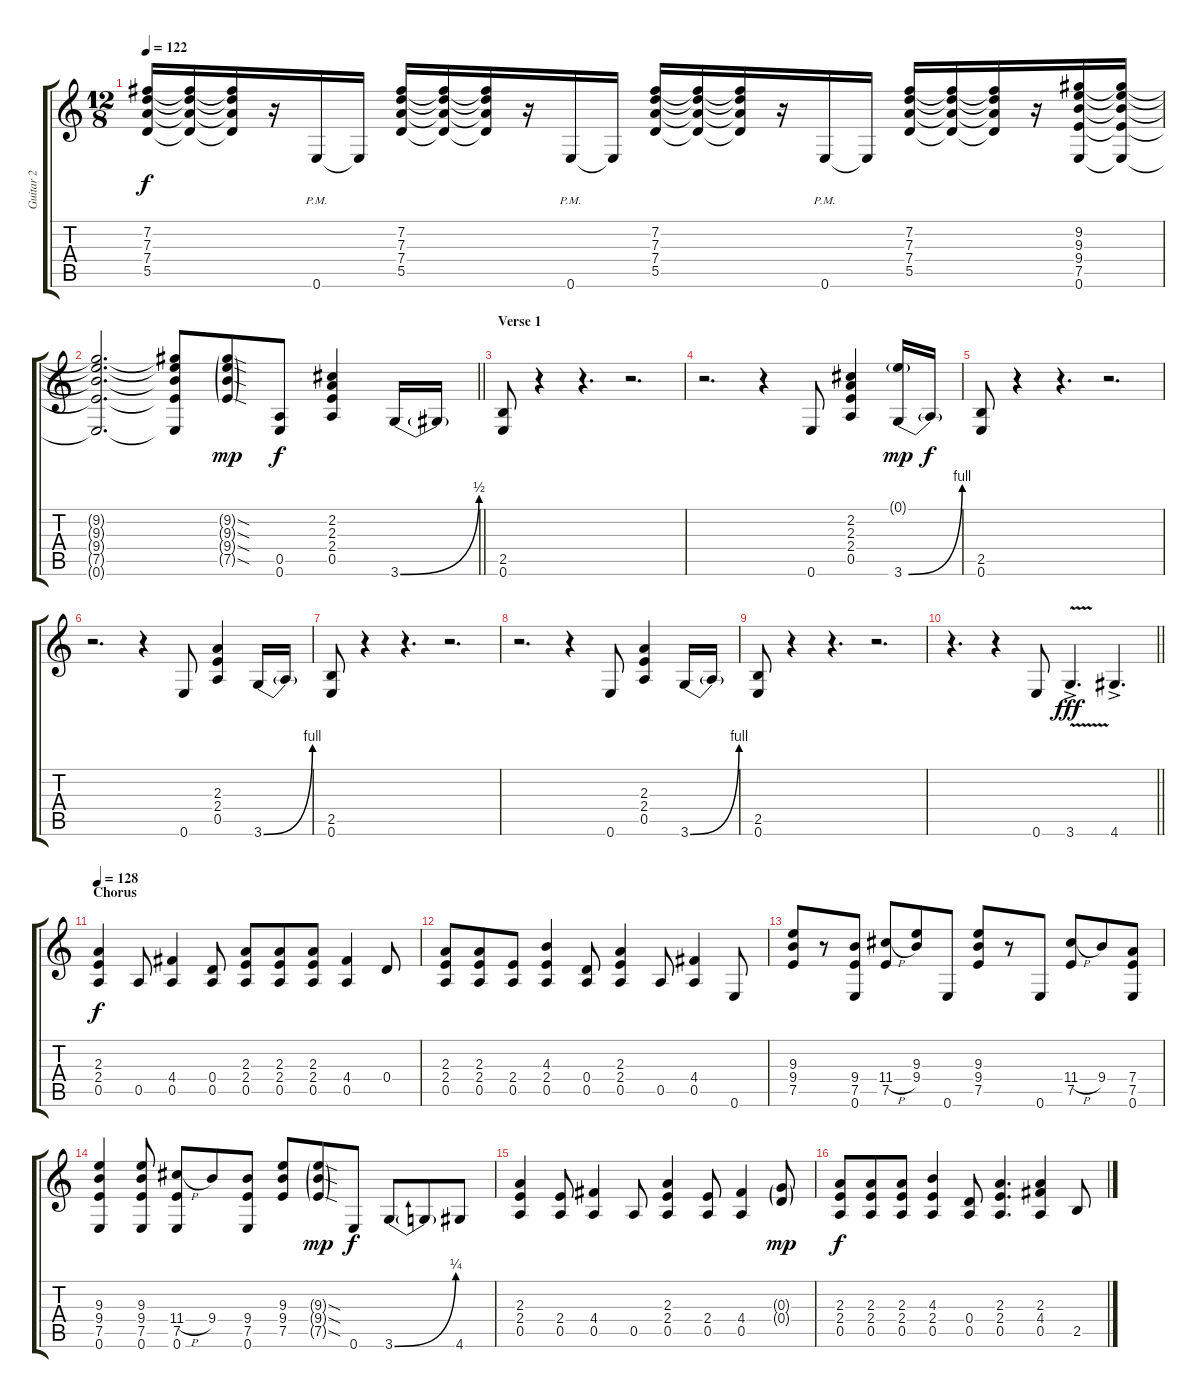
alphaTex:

\track ("Guitar 2" "Guitar 2") {instrument overdrivenguitar}
\staff {score tabs}
\tuning (E4 B3 G3 D3 A2 E2) {hide}
\ts (12 8)
\tempo 122
\clef g2
\ks c
(7.2 7.3 7.4 5.5).16{dy f} (7.2{t} 7.3{t} 7.4{t} 5.5{t}).16 (7.2{t} 7.3{t} 7.4{t} 5.5{t}).16 r.16 0.6{pm}.16 0.6{t}.16 (7.2 7.3 7.4 5.5).16 (7.2{t} 7.3{t} 7.4{t} 5.5{t}).16 (7.2{t} 7.3{t} 7.4{t} 5.5{t}).16 r.16 0.6{pm}.16 0.6{t}.16 (7.2 7.3 7.4 5.5).16 (7.2{t} 7.3{t} 7.4{t} 5.5{t}).16 (7.2{t} 7.3{t} 7.4{t} 5.5{t}).16 r.16 0.6{pm}.16 0.6{t}.16 (7.2 7.3 7.4 5.5).16 (7.2{t} 7.3{t} 7.4{t} 5.5{t}).16 (7.2{t} 7.3{t} 7.4{t} 5.5{t}).16 r.16 (9.2 9.3 9.4 7.5 0.6).16 (9.2{t} 9.3{t} 9.4{t} 7.5{t} 0.6{t}).16 |
\barLineRight lightlight
(9.2{t} 9.3{t} 9.4{t} 7.5{t} 0.6{t}).2{d} (9.2{t} 9.3{t} 9.4{t} 7.5{t} 0.6{t}).8 (9.2{sod g} 9.3{sod g} 9.4{sod g} 7.5{sod g}).8{dy mp} (0.5 0.6).8{dy f} (2.2 2.3 2.4 0.5).4 3.6{be (bend 0 0 60 2)}.16 3.6{t}.16 |
\section ("" "Verse 1")
(2.5 0.6).8 r.4 r.4{d} r.2{d} |
r.2{d} r.4 0.6.8 (2.2 2.3 2.4 0.5).4 (0.1{g} 3.6{be (bend 0 0 60 4)}).16{dy mp} 3.6{t}.16{dy f} |
(2.5 0.6).8 r.4 r.4{d} r.2{d} |
r.2{d} r.4 0.6.8 (2.3 2.4 0.5).4 3.6{be (bend 0 0 60 4)}.16 3.6{t}.16 |
(2.5 0.6).8 r.4 r.4{d} r.2{d} |
r.2{d} r.4 0.6.8 (2.3 2.4 0.5).4 3.6{be (bend 0 0 60 4)}.16 3.6{t}.16 |
(2.5 0.6).8 r.4 r.4{d} r.2{d} |
\barLineRight lightlight
r.4{d} r.4 0.6.8 3.6{v ac}.4{d dy fff} 4.6{ac}.4{d} |
\section ("" "Chorus")
\tempo 128
(2.3 2.4 0.5).4{dy f} 0.5.8 (4.4 0.5).4 (0.4 0.5).8 (2.3 2.4 0.5).8 (2.3 2.4 0.5).8 (2.3 2.4 0.5).8 (4.4 0.5).4 0.4.8 |
(2.3 2.4 0.5).8 (2.3 2.4 0.5).8 (2.4 0.5).8 (4.3 2.4 0.5).4 (0.4 0.5).8 (2.3 2.4 0.5).4 0.5.8 (4.4 0.5).4 0.6.8 |
(9.3 9.4 7.5).8 r.8 (9.4 7.5 0.6).8 (11.4{h} 7.5).8 (9.3 9.4).8 0.6.8 (9.3 9.4 7.5).8 r.8 0.6.8 (11.4{h} 7.5).8 9.4.8 (7.4 7.5 0.6).8 |
(9.3 9.4 7.5 0.6).4 (9.3 9.4 7.5 0.6).8 (11.4{h} 7.5 0.6).8 9.4.8 (9.4 7.5 0.6).8 (9.3 9.4 7.5).8 (9.3{sod g} 9.4{sod g} 7.5{sod g}).8{dy mp} 0.6.8{dy f} 3.6{be (bend 0 0 60 1)}.8 3.6{t}.8 4.6.8 |
(2.3 2.4 0.5).4 (2.4 0.5).8 (4.4 0.5).4 0.5.8 (2.3 2.4 0.5).4 (2.4 0.5).8 (4.4 0.5).4 (0.3{g} 0.4{g}).8{dy mp} |
(2.3 2.4 0.5).8{dy f} (2.3 2.4 0.5).8 (2.3 2.4 0.5).8 (4.3 2.4 0.5).4 (0.4 0.5).8 (2.3 2.4 0.5).4{d} (2.3 4.4 0.5).4 2.5.8
